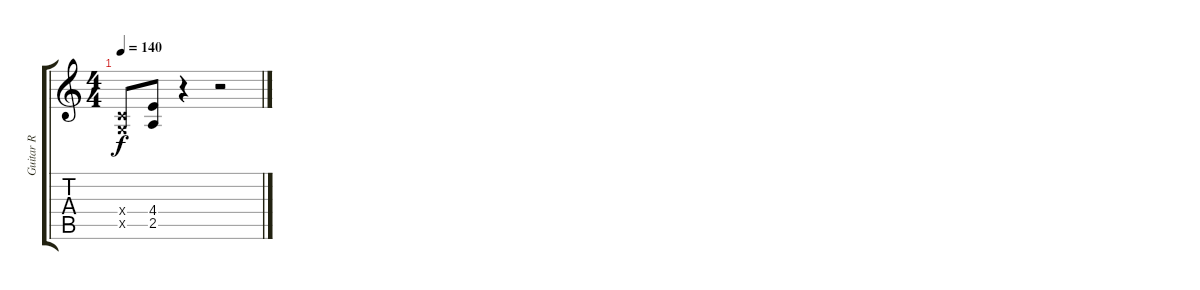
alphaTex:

\track ("Guitar R" "Guitar R") {instrument distortionguitar}
\staff {score tabs}
\tuning (D4 A3 F3 C3 G2 D2) {hide}
\ts (4 4)
\tempo 140
\clef g2
\ks c
(0.4{x} 0.5{x}).8{dy f} (4.4 2.5).8 r.4 r.2
